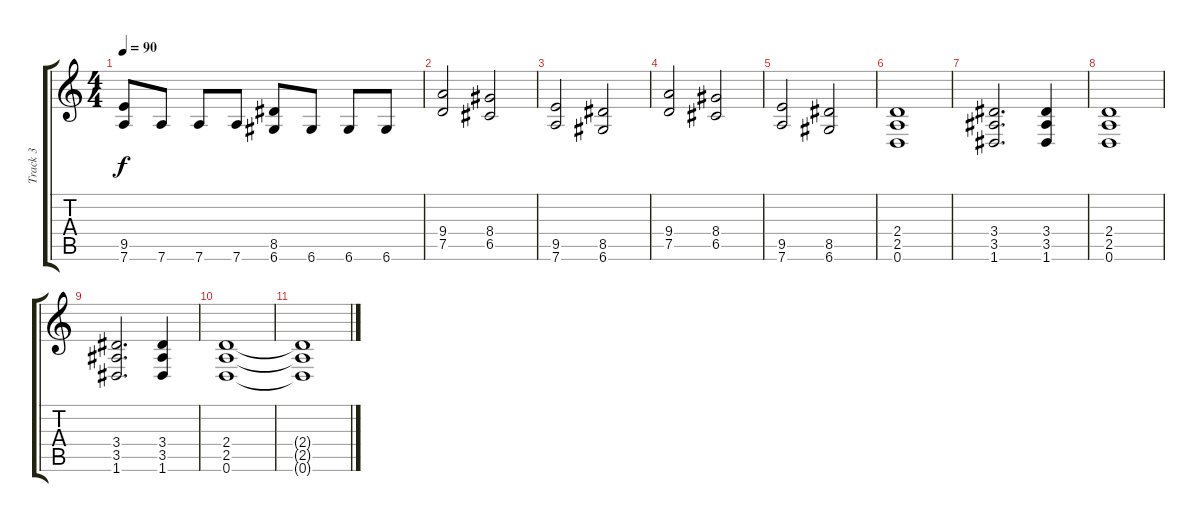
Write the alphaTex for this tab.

\track ("Track 3" "Track 3") {instrument distortionguitar}
\staff {score tabs}
\tuning (D4 A3 F3 C3 G2 D2) {hide}
\ts (4 4)
\tempo 90
\clef g2
\ks c
(9.5 7.6).8{dy f} 7.6.8 7.6.8 7.6.8 (8.5 6.6).8 6.6.8 6.6.8 6.6.8 |
(9.4 7.5).2 (8.4 6.5).2 |
(9.5 7.6).2 (8.5 6.6).2 |
(9.4 7.5).2 (8.4 6.5).2 |
(9.5 7.6).2 (8.5 6.6).2 |
(2.4 2.5 0.6).1 |
(3.4 3.5 1.6).2{d} (3.4 3.5 1.6).4 |
(2.4 2.5 0.6).1 |
(3.4 3.5 1.6).2{d} (3.4 3.5 1.6).4 |
(2.4 2.5 0.6).1{volume 0} |
(2.4{t} 2.5{t} 0.6{t}).1
